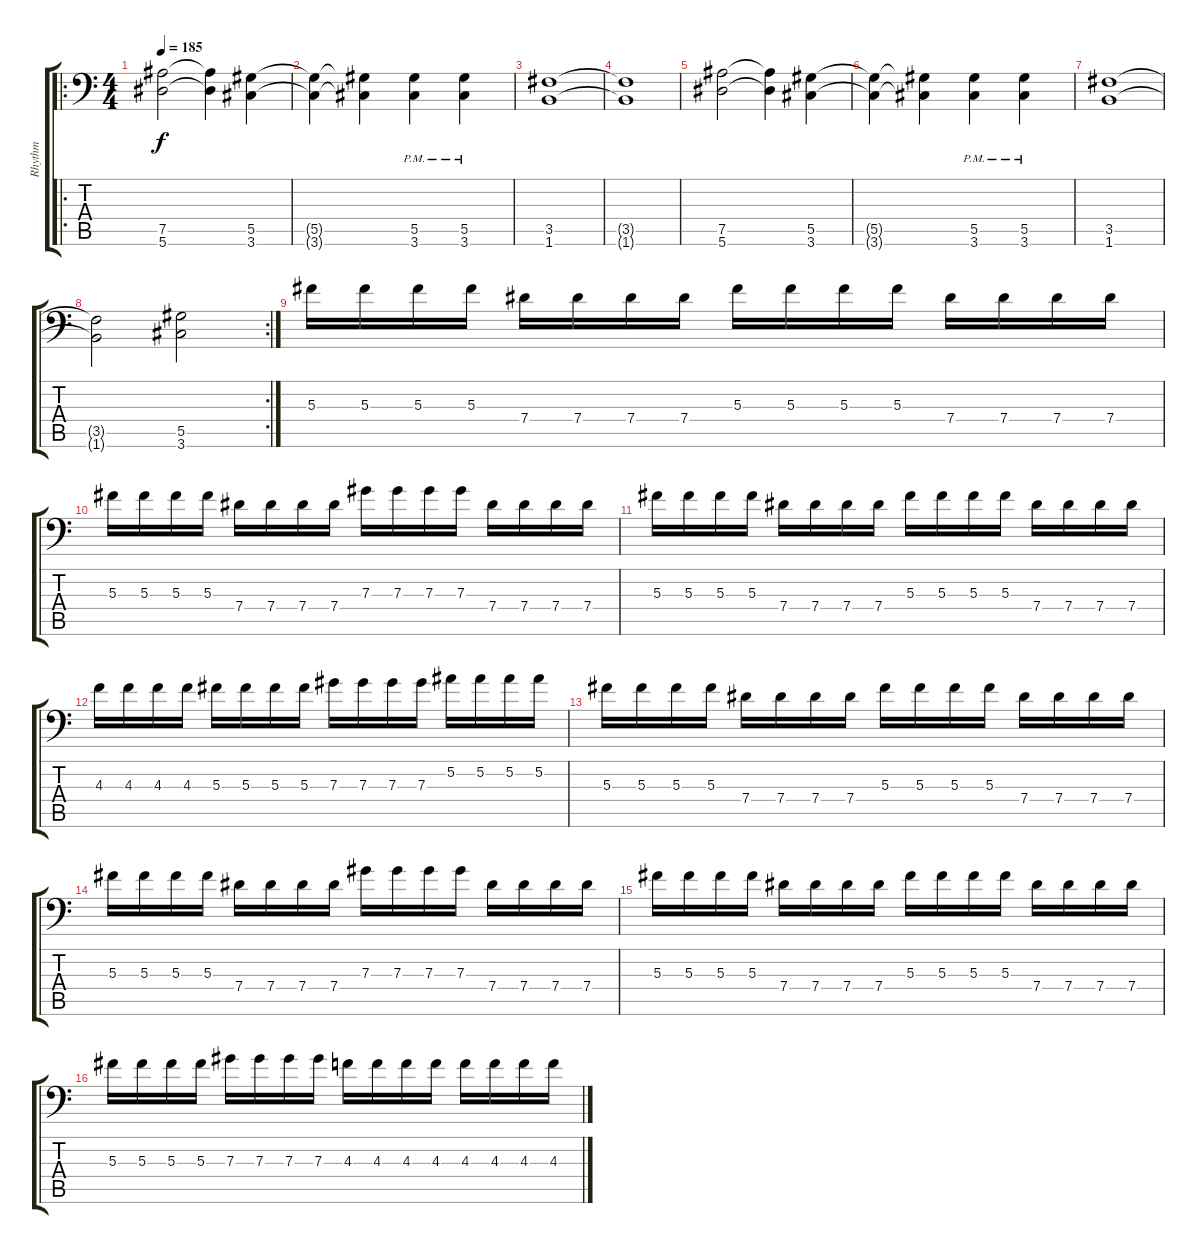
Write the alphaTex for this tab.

\track ("Rhythm" "Rhythm") {instrument distortionguitar}
\staff {score tabs}
\tuning (Bb3 F3 Db3 Ab2 Eb2 Bb1) {hide}
\ro
\ts (4 4)
\tempo 185
\clef f4
\ks c
(7.5 5.6).2{dy f} (7.5{t} 5.6{t}).4 (5.5 3.6).4 |
(5.5{t} 3.6{t}).4 (5.5{t} 3.6{t}).4 (5.5{pm} 3.6{pm}).4 (5.5{pm} 3.6{pm}).4 |
(3.5 1.6).1 |
(3.5{t} 1.6{t}).1 |
(7.5 5.6).2 (7.5{t} 5.6{t}).4 (5.5 3.6).4 |
(5.5{t} 3.6{t}).4 (5.5{t} 3.6{t}).4 (5.5{pm} 3.6{pm}).4 (5.5{pm} 3.6{pm}).4 |
(3.5 1.6).1 |
\rc 2
(3.5{t} 1.6{t}).2 (5.5 3.6).2 |
5.3.16 5.3.16 5.3.16 5.3.16 7.4.16 7.4.16 7.4.16 7.4.16 5.3.16 5.3.16 5.3.16 5.3.16 7.4.16 7.4.16 7.4.16 7.4.16 |
5.3.16 5.3.16 5.3.16 5.3.16 7.4.16 7.4.16 7.4.16 7.4.16 7.3.16 7.3.16 7.3.16 7.3.16 7.4.16 7.4.16 7.4.16 7.4.16 |
5.3.16 5.3.16 5.3.16 5.3.16 7.4.16 7.4.16 7.4.16 7.4.16 5.3.16 5.3.16 5.3.16 5.3.16 7.4.16 7.4.16 7.4.16 7.4.16 |
4.3.16 4.3.16 4.3.16 4.3.16 5.3.16 5.3.16 5.3.16 5.3.16 7.3.16 7.3.16 7.3.16 7.3.16 5.2.16 5.2.16 5.2.16 5.2.16 |
5.3.16 5.3.16 5.3.16 5.3.16 7.4.16 7.4.16 7.4.16 7.4.16 5.3.16 5.3.16 5.3.16 5.3.16 7.4.16 7.4.16 7.4.16 7.4.16 |
5.3.16 5.3.16 5.3.16 5.3.16 7.4.16 7.4.16 7.4.16 7.4.16 7.3.16 7.3.16 7.3.16 7.3.16 7.4.16 7.4.16 7.4.16 7.4.16 |
5.3.16 5.3.16 5.3.16 5.3.16 7.4.16 7.4.16 7.4.16 7.4.16 5.3.16 5.3.16 5.3.16 5.3.16 7.4.16 7.4.16 7.4.16 7.4.16 |
5.3.16 5.3.16 5.3.16 5.3.16 7.3.16 7.3.16 7.3.16 7.3.16 4.3.16 4.3.16 4.3.16 4.3.16 4.3.16 4.3.16 4.3.16 4.3.16
